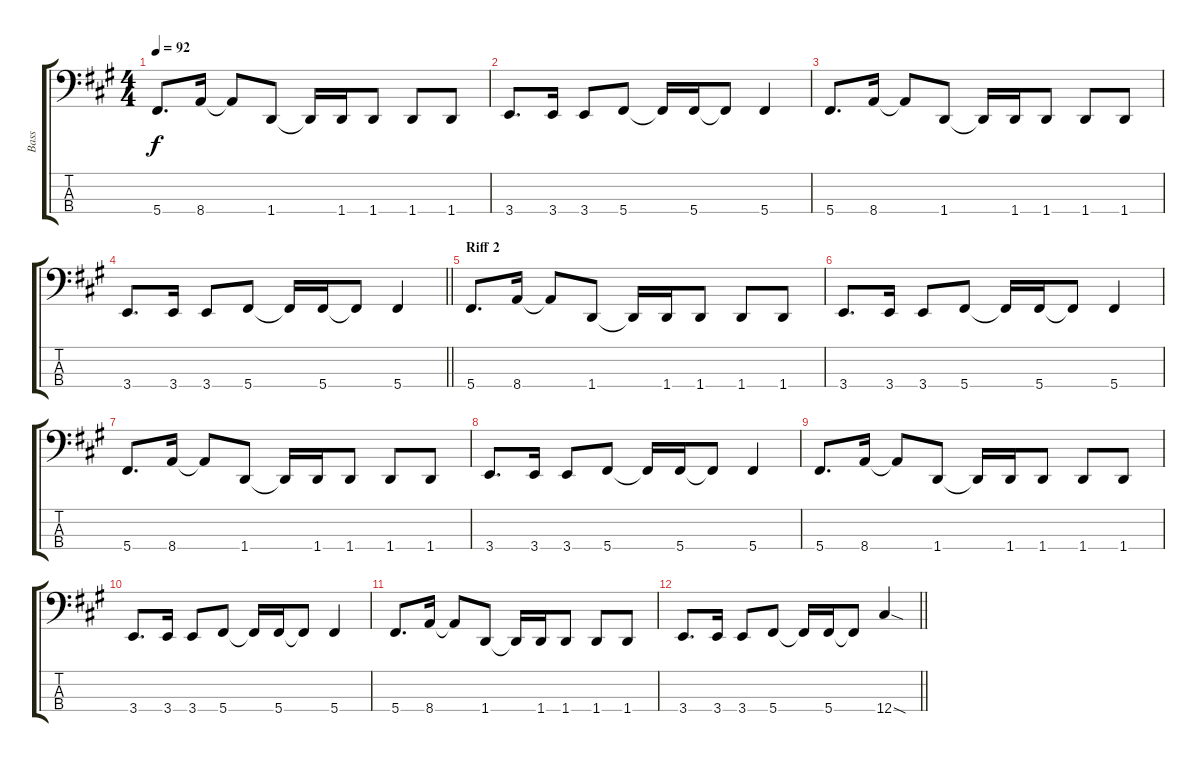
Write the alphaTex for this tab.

\track ("Bass" "Bass") {instrument electricbassfinger}
\staff {score tabs}
\tuning (Gb2 Db2 Ab1 Db1) {hide}
\ts (4 4)
\tempo 92
\clef f4
\ks a
5.4.8{d dy f} 8.4.16 8.4{t}.8 1.4.8 1.4{t}.16 1.4.16 1.4.8 1.4.8 1.4.8 |
3.4.8{d} 3.4.16 3.4.8 5.4.8 5.4{t}.16 5.4.16 5.4{t}.8 5.4.4 |
5.4.8{d} 8.4.16 8.4{t}.8 1.4.8 1.4{t}.16 1.4.16 1.4.8 1.4.8 1.4.8 |
\barLineRight lightlight
3.4.8{d} 3.4.16 3.4.8 5.4.8 5.4{t}.16 5.4.16 5.4{t}.8 5.4.4 |
\section ("" "Riff 2")
5.4.8{d} 8.4.16 8.4{t}.8 1.4.8 1.4{t}.16 1.4.16 1.4.8 1.4.8 1.4.8 |
3.4.8{d} 3.4.16 3.4.8 5.4.8 5.4{t}.16 5.4.16 5.4{t}.8 5.4.4 |
5.4.8{d} 8.4.16 8.4{t}.8 1.4.8 1.4{t}.16 1.4.16 1.4.8 1.4.8 1.4.8 |
3.4.8{d} 3.4.16 3.4.8 5.4.8 5.4{t}.16 5.4.16 5.4{t}.8 5.4.4 |
5.4.8{d} 8.4.16 8.4{t}.8 1.4.8 1.4{t}.16 1.4.16 1.4.8 1.4.8 1.4.8 |
3.4.8{d} 3.4.16 3.4.8 5.4.8 5.4{t}.16 5.4.16 5.4{t}.8 5.4.4 |
5.4.8{d} 8.4.16 8.4{t}.8 1.4.8 1.4{t}.16 1.4.16 1.4.8 1.4.8 1.4.8 |
\barLineRight lightlight
3.4.8{d} 3.4.16 3.4.8 5.4.8 5.4{t}.16 5.4.16 5.4{t}.8 12.4{sod}.4
